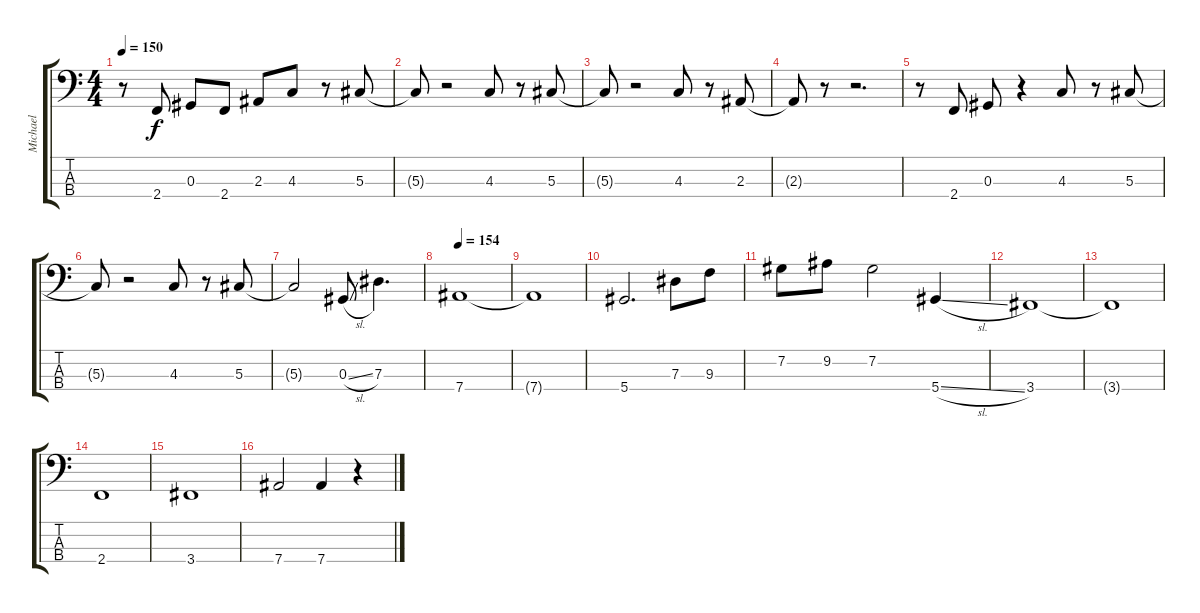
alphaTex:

\track ("Michael" "Michael") {instrument electricbassfinger}
\staff {score tabs}
\tuning (Gb2 Db2 Ab1 Eb1) {hide}
\ts (4 4)
\tempo 150
\clef f4
\ks c
r.8{dy f instrument slapbass1} 2.4.8 0.3.8 2.4.8 2.3.8 4.3.8 r.8 5.3.8{instrument electricbassfinger} |
5.3{t}.8 r.2 4.3.8 r.8 5.3.8 |
5.3{t}.8 r.2 4.3.8 r.8 2.3.8 |
2.3{t}.8 r.8 r.2{d} |
r.8{instrument slapbass1} 2.4.8 0.3.8 r.4 4.3.8{instrument electricbassfinger} r.8 5.3.8 |
5.3{t}.8 r.2 4.3.8 r.8 5.3.8 |
5.3{t}.2 0.3{sl}.8 7.3.4{d} |
\tempo 154
7.4.1 |
7.4{t}.1 |
5.4.2{d} 7.3.8 9.3.8 |
7.2.8 9.2.8 7.2.2 5.4{sl}.4 |
3.4.1 |
3.4{t}.1 |
2.4.1 |
3.4.1 |
7.4.2 7.4.4 r.4
